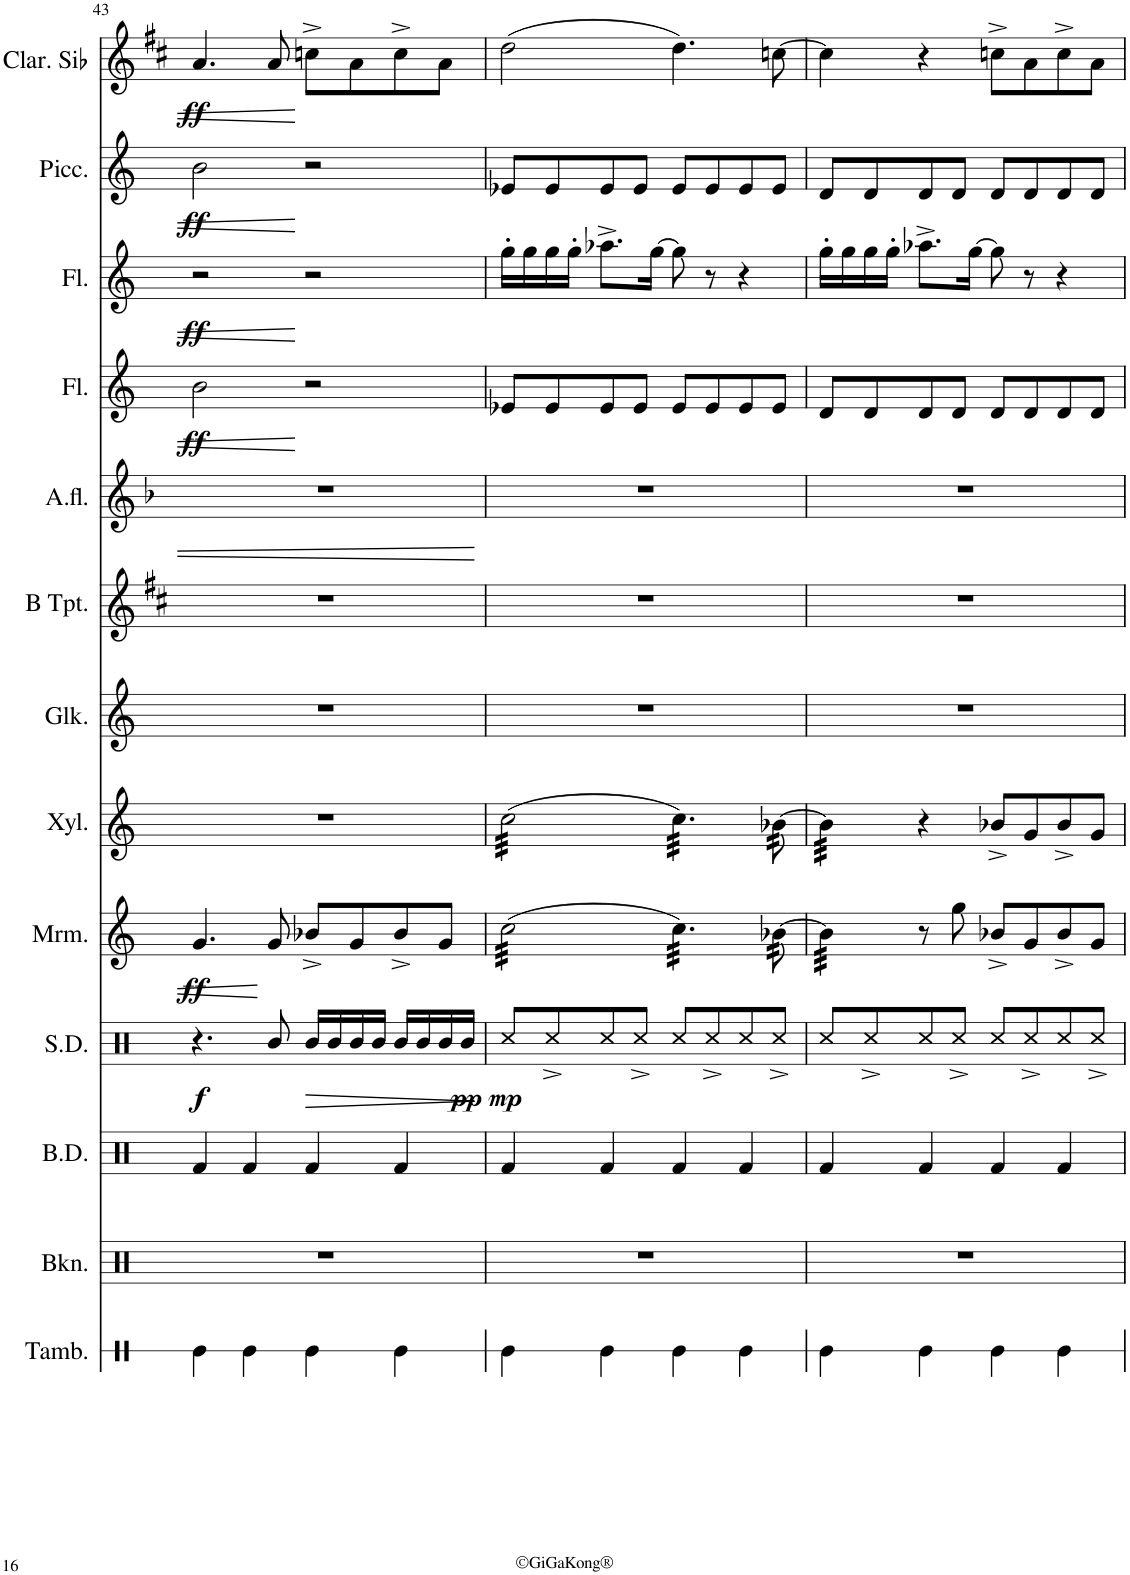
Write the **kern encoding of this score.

**kern	**kern	**kern	**kern	**dynam	**kern	**dynam	**kern	**kern	**kern	**kern	**kern	**dynam	**kern	**dynam	**kern	**dynam	**kern	**dynam
*part13	*part12	*part11	*part10	*part10	*part9	*part9	*part8	*part7	*part6	*part5	*part4	*part4	*part3	*part3	*part2	*part2	*part1	*part1
*staff13	*staff12	*staff11	*staff10	*staff10	*staff9	*staff9	*staff8	*staff7	*staff6	*staff5	*staff4	*staff4	*staff3	*staff3	*staff2	*staff2	*staff1	*staff1
*I"Tamburin	*I"Becken	*I"Bass Drums	*I"Snare Drum	*	*I"Marimba	*	*I"Xylophon	*I"Glockenspiel	*I"B Trompete	*I"Altflöte	*I"Flöte 2	*	*I"Flöte 1	*	*I"Piccoloflöte	*	*I"Clarinette en Sib	*
*I'Tamb.	*I'Bkn.	*I'B.D.	*I'S.D.	*	*I'Mrm.	*	*I'Xyl.	*I'Glk.	*I'B Tpt.	*I'A.fl.	*I'Fl.	*	*I'Fl.	*	*I'Picc.	*	*I'Clar. Sib	*
!!LO:PB:g=z
*clefX	*clefX	*clefX	*clefX	*	*clefG2	*	*clefG2	*clefG2	*clefG2	*clefG2	*clefG2	*	*clefG2	*	*clefG2	*	*clefG2	*
*	*	*	*	*	*	*	*Trd-7c-12	*Trd-14c-24	*Trd1c2	*Trd3c5	*	*	*	*	*Trd-7c-12	*	*Trd1c2	*
*k[]	*k[]	*k[]	*k[]	*	*k[]	*	*k[]	*k[]	*k[f#c#]	*k[b-]	*k[]	*	*k[]	*	*k[]	*	*k[f#c#]	*
*M4/4	*M4/4	*M4/4	*M4/4	*	*M4/4	*	*M4/4	*M4/4	*M4/4	*M4/4	*M4/4	*	*M4/4	*	*M4/4	*	*M4/4	*
=43	=43	=43	=43	=43	=43	=43	=43	=43	=43	=43	=43	=43	=43	=43	=43	=43	=43	=43
!	!	!	!	!LO:DY:b	!	!LO:DY:b	!	!	!	!	!	!LO:DY:b	!	!LO:DY:b	!	!LO:DY:b	!	!LO:DY:b
4Re\	1r	4Rf/	4.r	f	4.g/	ff	1r	1r	1r	1r	2b\	ff	2r	ff	2b\	ff	4.a/	ff
4Re\	.	4Rf/	.	.	.	.	.	.	.	.	.	.	.	.	.	.	.	.
.	.	.	8R/	.	8g/	.	.	.	.	.	.	.	.	.	.	.	8a/	.
!	!	!	!	!LO:HP:b	!	!	!	!	!	!	!	!	!	!	!	!	!	!
4Re\	.	4Rf/	16R/LL	>	8b-X^/L	.	.	.	.	.	2r	.	2r	.	2r	.	8ccn^\L	.
.	.	.	16R/	.	.	.	.	.	.	.	.	.	.	.	.	.	.	.
.	.	.	16R/	.	8g/	.	.	.	.	.	.	.	.	.	.	.	8a\	.
.	.	.	16R/JJ	.	.	.	.	.	.	.	.	.	.	.	.	.	.	.
4Re\	.	4Rf/	16R/LL	.	8b-^/	.	.	.	.	.	.	.	.	.	.	.	8cc^\	.
.	.	.	16R/	.	.	.	.	.	.	.	.	.	.	.	.	.	.	.
.	.	.	16R/	.	8g/J	.	.	.	.	.	.	.	.	.	.	.	8a\J	.
!	!	!	!	!LO:DY:b	!	!	!	!	!	!	!	!	!	!	!	!	!	!
.	.	.	16R/JJ	pp	.	.	.	.	.	.	.	.	.	.	.	.	.	.
.	.	.	.	]	.	.	.	.	.	.	.	.	.	.	.	.	.	.
=44	=44	=44	=44	=44	=44	=44	=44	=44	=44	=44	=44	=44	=44	=44	=44	=44	=44	=44
!	!	!	!	!LO:DY:b	!	!	!	!	!	!	!	!	!	!	!	!	!	!
*	*	*	*	*	*tremolo	*	*	*	*	*	*	*	*	*	*	*	*	*
*	*	*	*	*	*	*	*tremolo	*	*	*	*	*	*	*	*	*	*	*
4Re\	1r	4Rf/	8Rcc/L	mp	(32cc\LLL	.	(32cc\LLL	1r	1r	1r	8e-X/L	.	16gg'\LL	.	8e-X/L	.	(2dd\	.
.	.	.	.	.	(32cc\	.	(32cc\	.	.	.	.	.	.	.	.	.	.	.
.	.	.	.	.	(32cc\	.	(32cc\	.	.	.	.	.	16gg\	.	.	.	.	.
.	.	.	.	.	(32cc\	.	(32cc\	.	.	.	.	.	.	.	.	.	.	.
.	.	.	8Rcc^/	.	(32cc\	.	(32cc\	.	.	.	8e-/	.	16gg\	.	8e-/	.	.	.
.	.	.	.	.	(32cc\	.	(32cc\	.	.	.	.	.	.	.	.	.	.	.
.	.	.	.	.	(32cc\	.	(32cc\	.	.	.	.	.	16gg'\JJ	.	.	.	.	.
.	.	.	.	.	(32cc\	.	(32cc\	.	.	.	.	.	.	.	.	.	.	.
4Re\	.	4Rf/	8Rcc/	.	(32cc\	.	(32cc\	.	.	.	8e-/	.	8.aa-X^\L	.	8e-/	.	.	.
.	.	.	.	.	(32cc\	.	(32cc\	.	.	.	.	.	.	.	.	.	.	.
.	.	.	.	.	(32cc\	.	(32cc\	.	.	.	.	.	.	.	.	.	.	.
.	.	.	.	.	(32cc\	.	(32cc\	.	.	.	.	.	.	.	.	.	.	.
.	.	.	8Rcc^/J	.	(32cc\	.	(32cc\	.	.	.	8e-/J	.	.	.	8e-/J	.	.	.
.	.	.	.	.	(32cc\	.	(32cc\	.	.	.	.	.	.	.	.	.	.	.
.	.	.	.	.	(32cc\	.	(32cc\	.	.	.	.	.	[16gg\Jk	.	.	.	.	.
.	.	.	.	.	(32cc\JJJ	.	(32cc\JJJ	.	.	.	.	.	.	.	.	.	.	.
4Re\	.	4Rf/	8Rcc/L	.	32cc\)LLL	.	32cc\)LLL	.	.	.	8e-/L	.	8gg\]	.	8e-/L	.	4.dd\)	.
.	.	.	.	.	32cc\)	.	32cc\)	.	.	.	.	.	.	.	.	.	.	.
.	.	.	.	.	32cc\)	.	32cc\)	.	.	.	.	.	.	.	.	.	.	.
.	.	.	.	.	32cc\)	.	32cc\)	.	.	.	.	.	.	.	.	.	.	.
.	.	.	8Rcc^/	.	32cc\)	.	32cc\)	.	.	.	8e-/	.	8r	.	8e-/	.	.	.
.	.	.	.	.	32cc\)	.	32cc\)	.	.	.	.	.	.	.	.	.	.	.
.	.	.	.	.	32cc\)	.	32cc\)	.	.	.	.	.	.	.	.	.	.	.
.	.	.	.	.	32cc\)	.	32cc\)	.	.	.	.	.	.	.	.	.	.	.
4Re\	.	4Rf/	8Rcc/	.	32cc\)	.	32cc\)	.	.	.	8e-/	.	4r	.	8e-/	.	.	.
.	.	.	.	.	32cc\)	.	32cc\)	.	.	.	.	.	.	.	.	.	.	.
.	.	.	.	.	32cc\)	.	32cc\)	.	.	.	.	.	.	.	.	.	.	.
.	.	.	.	.	32cc\)JJJ	.	32cc\)JJJ	.	.	.	.	.	.	.	.	.	.	.
.	.	.	8Rcc^/J	.	[32b-X\	.	[32b-X\	.	.	.	8e-/J	.	.	.	8e-/J	.	[8ccn\	.
.	.	.	.	.	32b-X\	.	32b-X\	.	.	.	.	.	.	.	.	.	.	.
.	.	.	.	.	32b-X\	.	32b-X\	.	.	.	.	.	.	.	.	.	.	.
.	.	.	.	.	32b-X\	.	32b-X\	.	.	.	.	.	.	.	.	.	.	.
=45	=45	=45	=45	=45	=45	=45	=45	=45	=45	=45	=45	=45	=45	=45	=45	=45	=45	=45
4Re\	1r	4Rf/	8Rcc/L	.	32b-\]LLL	.	32b-\]LLL	1r	1r	1r	8d/L	.	16gg'\LL	.	8d/L	.	4cc\]	.
.	.	.	.	.	32b-\	.	32b-\	.	.	.	.	.	.	.	.	.	.	.
.	.	.	.	.	32b-\	.	32b-\	.	.	.	.	.	16gg\	.	.	.	.	.
.	.	.	.	.	32b-\	.	32b-\	.	.	.	.	.	.	.	.	.	.	.
.	.	.	8Rcc^/	.	32b-\	.	32b-\	.	.	.	8d/	.	16gg\	.	8d/	.	.	.
.	.	.	.	.	32b-\	.	32b-\	.	.	.	.	.	.	.	.	.	.	.
.	.	.	.	.	32b-\	.	32b-\	.	.	.	.	.	16gg'\JJ	.	.	.	.	.
.	.	.	.	.	32b-\JJJ	.	32b-\JJJ	.	.	.	.	.	.	.	.	.	.	.
*	*	*	*	*	*	*	*Xtremolo	*	*	*	*	*	*	*	*	*	*	*
*	*	*	*	*	*Xtremolo	*	*	*	*	*	*	*	*	*	*	*	*	*
4Re\	.	4Rf/	8Rcc/	.	8r	.	4r	.	.	.	8d/	.	8.aa-X^\L	.	8d/	.	4r	.
.	.	.	8Rcc^/J	.	8gg\	.	.	.	.	.	8d/J	.	.	.	8d/J	.	.	.
.	.	.	.	.	.	.	.	.	.	.	.	.	[16gg\Jk	.	.	.	.	.
4Re\	.	4Rf/	8Rcc/L	.	8b-X^/L	.	8b-X^/L	.	.	.	8d/L	.	8gg\]	.	8d/L	.	8ccn^\L	.
.	.	.	8Rcc^/	.	8g/	.	8g/	.	.	.	8d/	.	8r	.	8d/	.	8a\	.
4Re\	.	4Rf/	8Rcc/	.	8b-^/	.	8b-^/	.	.	.	8d/	.	4r	.	8d/	.	8cc^\	.
.	.	.	8Rcc^/J	.	8g/J	.	8g/J	.	.	.	8d/J	.	.	.	8d/J	.	8a\J	.
=	=	=	=	=	=	=	=	=	=	=	=	=	=	=	=	=	=	=
*-	*-	*-	*-	*-	*-	*-	*-	*-	*-	*-	*-	*-	*-	*-	*-	*-	*-	*-
